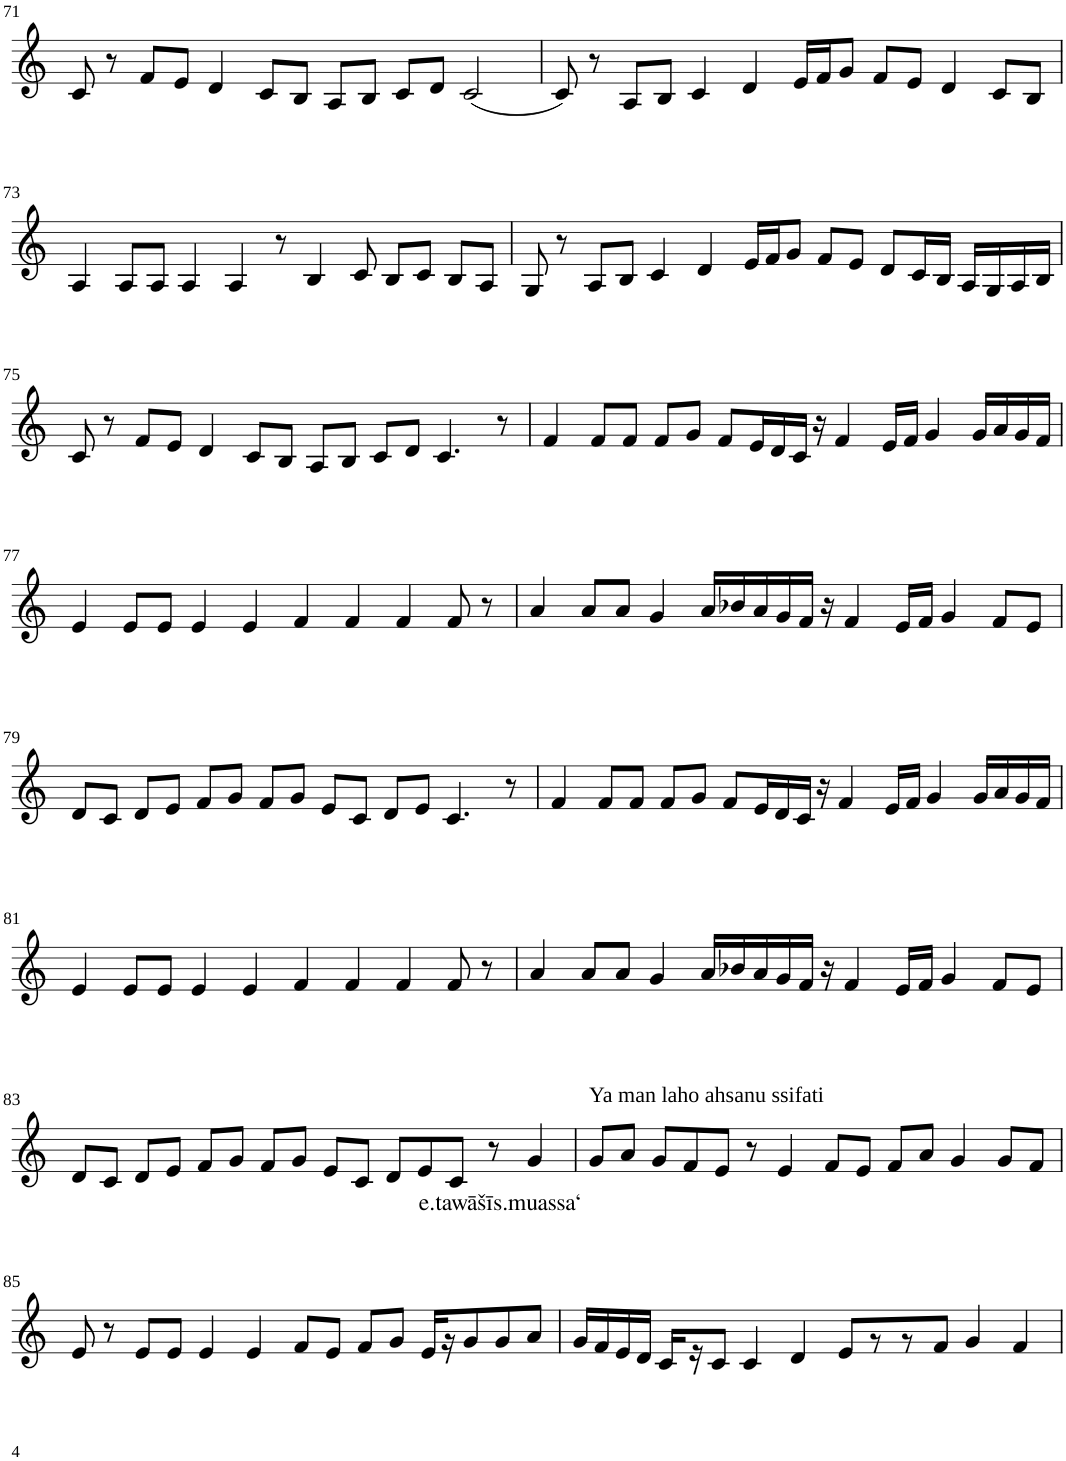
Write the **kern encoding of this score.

**kern	**text
*part1	*part1
*staff1	*staff1
*I"Violin	*
!!LO:PB:g=z
*clefG2	*
*k[]	*
*M8/4	*
=71	=71
8c/	.
8r	.
8f/L	.
8e/J	.
4d/	.
8c/L	.
8B/J	.
8A/L	.
8B/J	.
8c/L	.
8d/J	.
(2c/	.
=72	=72
8c/)	.
8r	.
8A/L	.
8B/J	.
4c/	.
4d/	.
16e/LL	.
16f/J	.
8g/J	.
8f/L	.
8e/J	.
4d/	.
8c/L	.
8B/J	.
!!LO:LB:g=z
=73	=73
4A/	.
8A/L	.
8A/J	.
4A/	.
4A/	.
8r	.
4B/	.
8c/	.
8B/L	.
8c/J	.
8B/L	.
8A/J	.
=74	=74
8G/	.
8r	.
8A/L	.
8B/J	.
4c/	.
4d/	.
16e/LL	.
16f/J	.
8g/J	.
8f/L	.
8e/J	.
8d/L	.
16c/L	.
16B/JJ	.
16A/LL	.
16G/	.
16A/	.
16B/JJ	.
!!LO:LB:g=z
=75	=75
8c/	.
8r	.
8f/L	.
8e/J	.
4d/	.
8c/L	.
8B/J	.
8A/L	.
8B/J	.
8c/L	.
8d/J	.
4.c/	.
8r	.
=76	=76
4f/	.
8f/L	.
8f/J	.
8f/L	.
8g/J	.
8f/L	.
16e/L	.
16d/	.
16c/JJ	.
16r	.
4f/	.
16e/LL	.
16f/JJ	.
4g/	.
16g/LL	.
16a/	.
16g/	.
16f/JJ	.
!!LO:LB:g=z
=77	=77
4e/	.
8e/L	.
8e/J	.
4e/	.
4e/	.
4f/	.
4f/	.
4f/	.
8f/	.
8r	.
=78	=78
4a/	.
8a/L	.
8a/J	.
4g/	.
16a/LL	.
16b-X/	.
16a/	.
16g/	.
16f/JJ	.
16r	.
4f/	.
16e/LL	.
16f/JJ	.
4g/	.
8f/L	.
8e/J	.
!!LO:LB:g=z
=79	=79
8d/L	.
8c/J	.
8d/L	.
8e/J	.
8f/L	.
8g/J	.
8f/L	.
8g/J	.
8e/L	.
8c/J	.
8d/L	.
8e/J	.
4.c/	.
8r	.
=80	=80
4f/	.
8f/L	.
8f/J	.
8f/L	.
8g/J	.
8f/L	.
16e/L	.
16d/	.
16c/JJ	.
16r	.
4f/	.
16e/LL	.
16f/JJ	.
4g/	.
16g/LL	.
16a/	.
16g/	.
16f/JJ	.
!!LO:LB:g=z
=81	=81
4e/	.
8e/L	.
8e/J	.
4e/	.
4e/	.
4f/	.
4f/	.
4f/	.
8f/	.
8r	.
=82	=82
4a/	.
8a/L	.
8a/J	.
4g/	.
16a/LL	.
16b-X/	.
16a/	.
16g/	.
16f/JJ	.
16r	.
4f/	.
16e/LL	.
16f/JJ	.
4g/	.
8f/L	.
8e/J	.
!!LO:LB:g=z
=83	=83
8d/L	.
8c/J	.
8d/L	.
8e/J	.
8f/L	.
8g/J	.
8f/L	.
8g/J	.
8e/L	.
8c/J	.
8d/L	.
8e/	.
!	!LO:LY:b
8c/J	e.tawāšī
8r	.
!	!LO:LY:b
4g/	s.muassa‘
=84	=84
!LO:TX:a:t=Ya man laho ahsanu ssifati	!
8g/L	.
8a/J	.
8g/L	.
8f/	.
8e/J	.
8r	.
4e/	.
8f/L	.
8e/J	.
8f/L	.
8a/J	.
4g/	.
8g/L	.
8f/J	.
!!LO:LB:g=z
=85	=85
8e/	.
8r	.
8e/L	.
8e/J	.
4e/	.
4e/	.
8f/L	.
8e/J	.
8f/L	.
8g/J	.
16e/LL	.
16r	.
8g/	.
8g/	.
8a/J	.
=86	=86
16g/LL	.
16f/	.
16e/	.
16d/JJ	.
16c/LL	.
16r	.
8c/J	.
4c/	.
4d/	.
8e/L	.
8r	.
8r	.
8f/J	.
4g/	.
4f/	.
=	=
*-	*-
